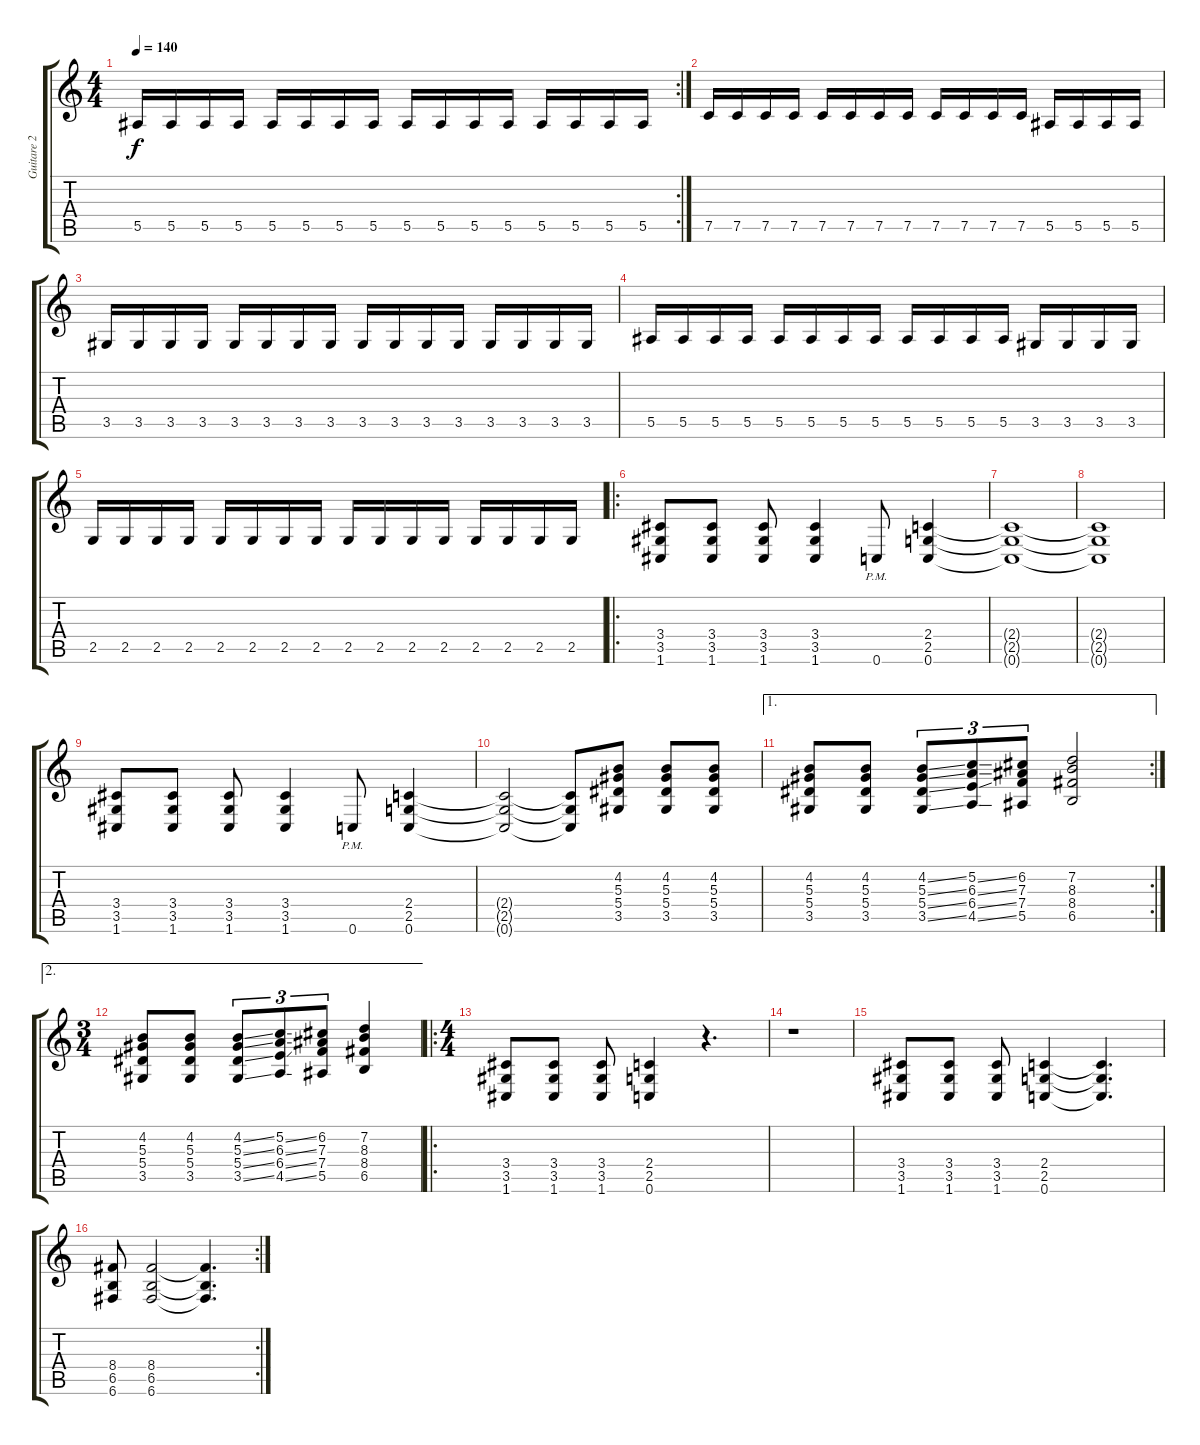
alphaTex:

\track ("Guitare 2" "Guitare 2") {instrument distortionguitar}
\staff {score tabs}
\tuning (C4 G3 Eb3 Bb2 F2 C2) {hide}
\rc 2
\ts (4 4)
\tempo 140
\clef g2
\ks c
5.5.16{dy f} 5.5.16 5.5.16 5.5.16 5.5.16 5.5.16 5.5.16 5.5.16 5.5.16 5.5.16 5.5.16 5.5.16 5.5.16 5.5.16 5.5.16 5.5.16 |
7.5.16 7.5.16 7.5.16 7.5.16 7.5.16 7.5.16 7.5.16 7.5.16 7.5.16 7.5.16 7.5.16 7.5.16 5.5.16 5.5.16 5.5.16 5.5.16 |
3.5.16 3.5.16 3.5.16 3.5.16 3.5.16 3.5.16 3.5.16 3.5.16 3.5.16 3.5.16 3.5.16 3.5.16 3.5.16 3.5.16 3.5.16 3.5.16 |
5.5.16 5.5.16 5.5.16 5.5.16 5.5.16 5.5.16 5.5.16 5.5.16 5.5.16 5.5.16 5.5.16 5.5.16 3.5.16 3.5.16 3.5.16 3.5.16 |
2.5.16 2.5.16 2.5.16 2.5.16 2.5.16 2.5.16 2.5.16 2.5.16 2.5.16 2.5.16 2.5.16 2.5.16 2.5.16 2.5.16 2.5.16 2.5.16 |
\ro
(3.4 3.5 1.6).8 (3.4 3.5 1.6).8 (3.4 3.5 1.6).8 (3.4 3.5 1.6).4 0.6{pm}.8 (2.4 2.5 0.6).4 |
(2.4{t} 2.5{t} 0.6{t}).1 |
(2.4{t} 2.5{t} 0.6{t}).1 |
(3.4 3.5 1.6).8 (3.4 3.5 1.6).8 (3.4 3.5 1.6).8 (3.4 3.5 1.6).4 0.6{pm}.8 (2.4 2.5 0.6).4 |
(2.4{t} 2.5{t} 0.6{t}).2 (2.4{t} 2.5{t} 0.6{t}).8 (4.2 5.3 5.4 3.5).8 (4.2 5.3 5.4 3.5).8 (4.2 5.3 5.4 3.5).8 |
\ae 1
\rc 2
(4.2 5.3 5.4 3.5).8 (4.2 5.3 5.4 3.5).8 (4.2{ss} 5.3{ss} 5.4{ss} 3.5{ss}).8{tu (3 2)} (5.2{ss} 6.3{ss} 6.4{ss} 4.5{ss}).8{tu (3 2)} (6.2 7.3 7.4 5.5).8{tu (3 2)} (7.2 8.3 8.4 6.5).2 |
\ae 2
\ts (3 4)
(4.2 5.3 5.4 3.5).8 (4.2 5.3 5.4 3.5).8 (4.2{ss} 5.3{ss} 5.4{ss} 3.5{ss}).8{tu (3 2)} (5.2{ss} 6.3{ss} 6.4{ss} 4.5{ss}).8{tu (3 2)} (6.2 7.3 7.4 5.5).8{tu (3 2)} (7.2 8.3 8.4 6.5).4 |
\ro
\ts (4 4)
(3.4 3.5 1.6).8 (3.4 3.5 1.6).8 (3.4 3.5 1.6).8 (2.4 2.5 0.6).4 r.4{d} |
r.1 |
(3.4 3.5 1.6).8 (3.4 3.5 1.6).8 (3.4 3.5 1.6).8 (2.4 2.5 0.6).4 (2.4{t} 2.5{t} 0.6{t}).4{d} |
\rc 2
(8.4 6.5 6.6).8 (8.4 6.5 6.6).2 (8.4{t} 6.5{t} 6.6{t}).4{d}
